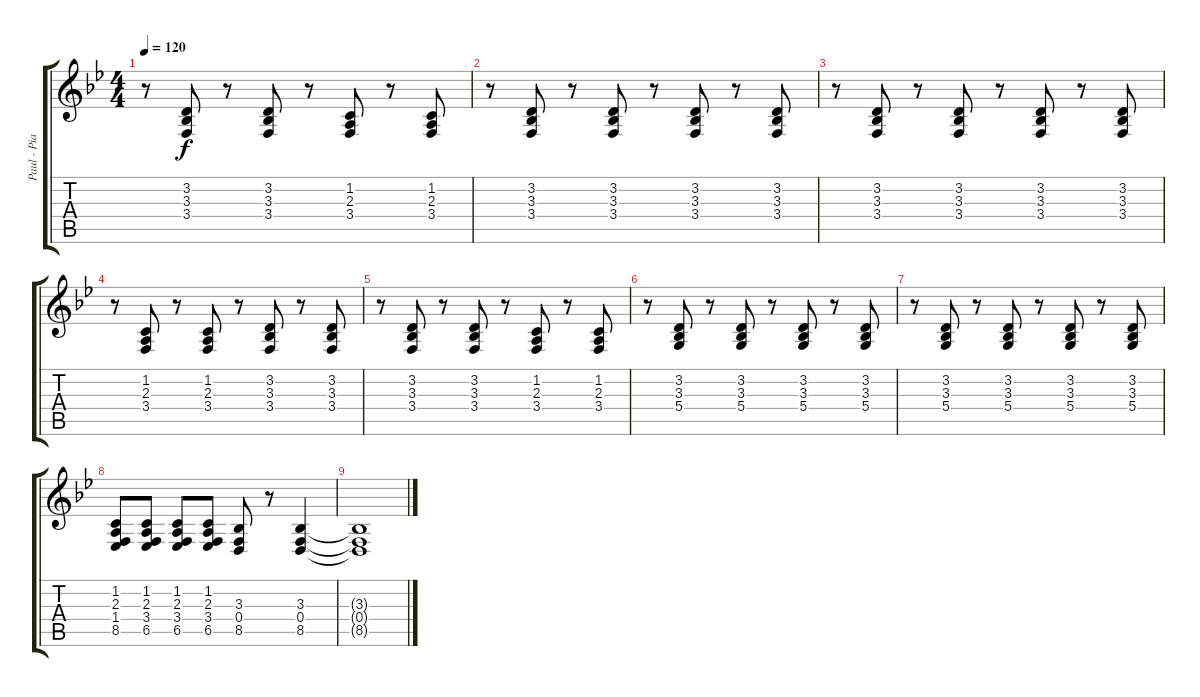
\track ("Paul - Piano Treble" "Paul - Pia") {instrument honkytonkpiano}
\staff {score tabs}
\tuning (E4 B3 G3 D3 A2 E2) {hide}
\ts (4 4)
\tempo 120
\clef g2
\ks bb
r.8{dy f} (3.2 3.3 3.4).8 r.8 (3.2 3.3 3.4).8 r.8 (1.2 2.3 3.4).8 r.8 (1.2 2.3 3.4).8 |
r.8 (3.2 3.3 3.4).8 r.8 (3.2 3.3 3.4).8 r.8 (3.2 3.3 3.4).8 r.8 (3.2 3.3 3.4).8 |
r.8 (3.2 3.3 3.4).8 r.8 (3.2 3.3 3.4).8 r.8 (3.2 3.3 3.4).8 r.8 (3.2 3.3 3.4).8 |
r.8 (1.2 2.3 3.4).8 r.8 (1.2 2.3 3.4).8 r.8 (3.2 3.3 3.4).8 r.8 (3.2 3.3 3.4).8 |
r.8 (3.2 3.3 3.4).8 r.8 (3.2 3.3 3.4).8 r.8 (1.2 2.3 3.4).8 r.8 (1.2 2.3 3.4).8 |
r.8 (3.2 3.3 5.4).8 r.8 (3.2 3.3 5.4).8 r.8 (3.2 3.3 5.4).8 r.8 (3.2 3.3 5.4).8 |
r.8 (3.2 3.3 5.4).8 r.8 (3.2 3.3 5.4).8 r.8 (3.2 3.3 5.4).8 r.8 (3.2 3.3 5.4).8 |
(1.2 2.3 1.4 8.5).8 (1.2 2.3 3.4 6.5).8 (1.2 2.3 3.4 6.5).8 (1.2 2.3 3.4 6.5).8 (3.3 0.4 8.5).8 r.8 (3.3 0.4 8.5).4 |
(3.3{t} 0.4{t} 8.5{t}).1
